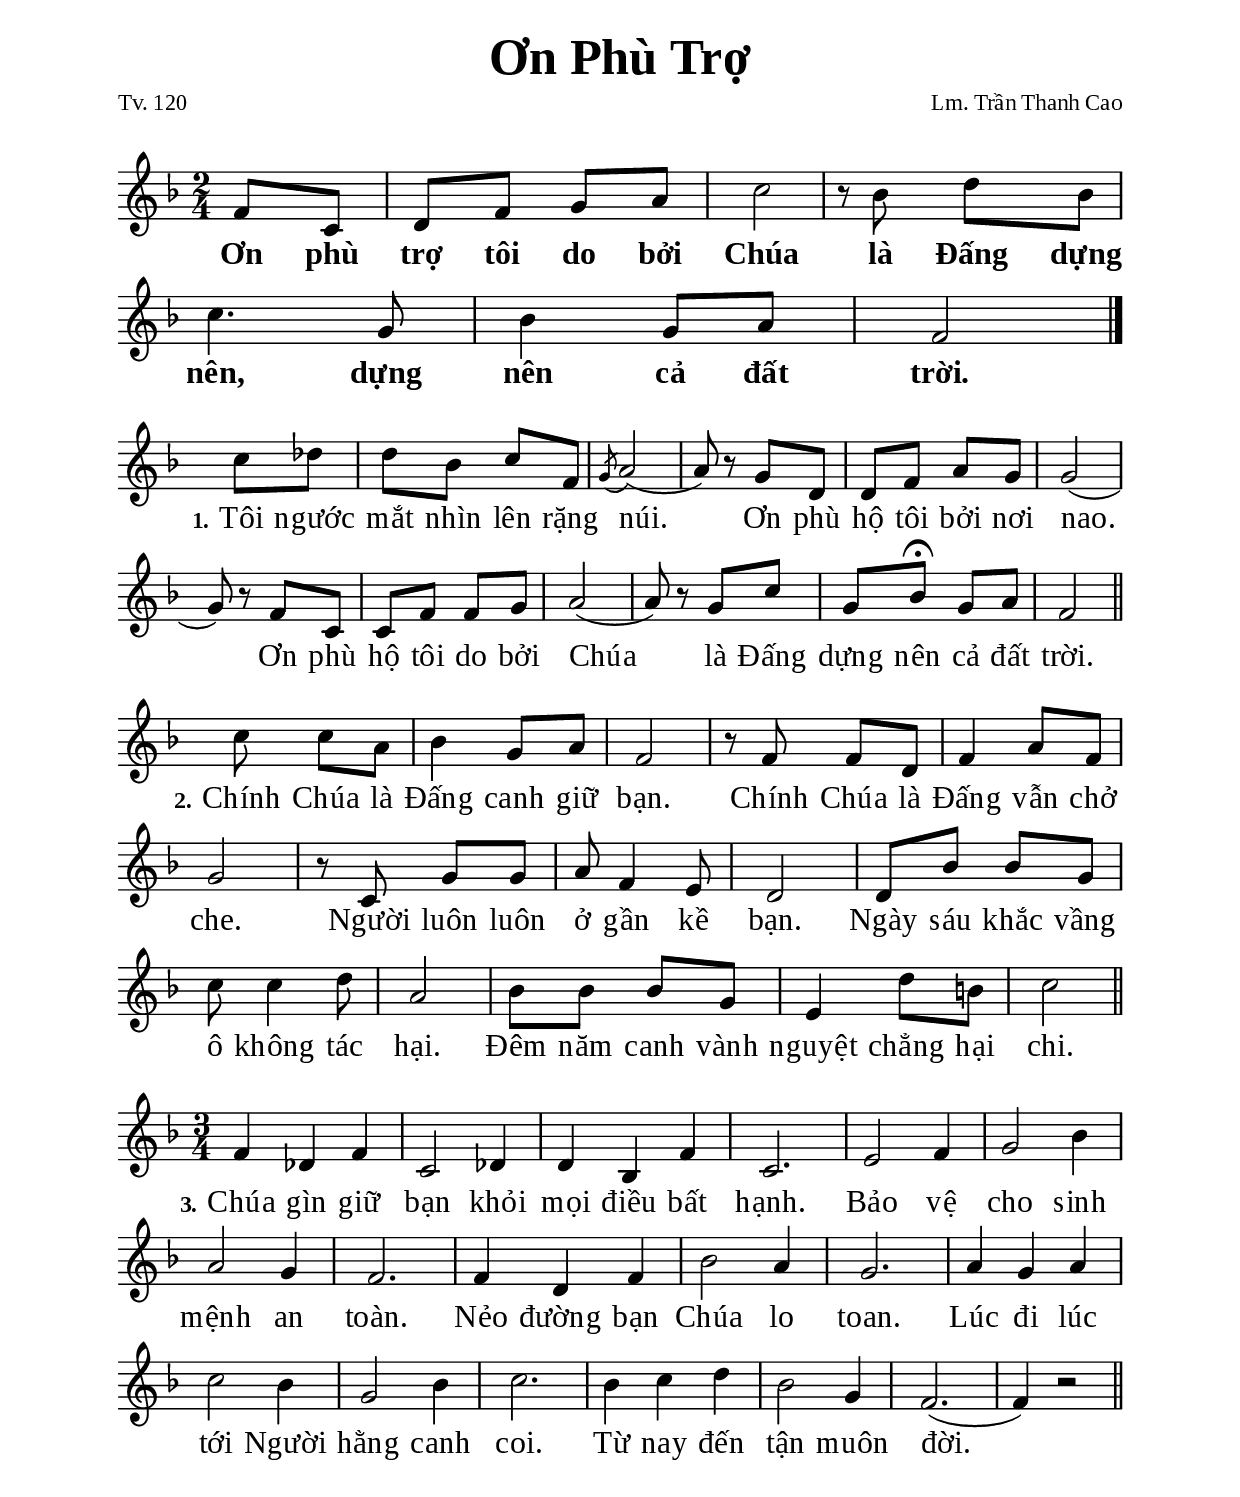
% Cài đặt chung
\version "2.20.0"
\include "english.ly"

\header {
  title = \markup { \fontsize #3 "Ơn Phù Trợ" }
  poet = "Tv. 120"
  composer = "Lm. Trần Thanh Cao"
  arranger = " "
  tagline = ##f
}

\paper {
  #(set-paper-size "a4")
  top-margin = 10\mm
  bottom-margin = 10\mm
  left-margin = 20\mm
  right-margin = 20\mm
  indent = #0
  #(define fonts
    (make-pango-font-tree
      "Liberation Serif"
      "Liberation Serif"
      "Liberation Serif"
      (/ 20 20)))
  page-count = #1
}

% Nhạc điệp khúc
nhacDiepKhuc = \relative c' {
  \partial 4 f8 c |
  d f g a |
  c2 |
  r8 bf d bf |
  c4. g8 |
  bf4 g8 a |
  f2 \bar "|."
}

% Nhạc phiên khúc
nhacPhienKhucMot = \relative c'' {
  \partial 4 c8 df |
  d bf c f, |
  \acciaccatura g8 a2 ( |
  a8) r g d |
  d f a g |
  g2 ( |
  g8) r8 f c |
  c f f g |
  a2 ( |
  a8) r g c |
  g bf \fermata g a |
  f2 \bar "||"
}

nhacPhienKhucHai = \relative c'' {
  \partial 4. c8 c a |
  bf4 g8 a |
  f2 |
  r8 f f d |
  f4 a8 f |
  g2 |
  r8 c, g' g |
  a f4 e8 |
  d2 |
  d8 bf' bf g |
  c c4 d8 |
  a2 |
  bf8 bf bf g |
  e4 d'8 b! |
  c2 \bar "||"
}

nhacPhienKhucBa = \relative c' {
  f4 df f |
  c2 df4 |
  d bf f' |
  c2. |
  e2 f4 |
  g2 bf4 |
  a2 g4 |
  f2. |
  f4 d f |
  bf2 a4 |
  g2. |
  a4 g a |
  c2 bf4 |
  g2 bf4 |
  c2. |
  bf4 c d |
  bf2 g4 |
  f2. ( |
  f4) r2 \bar "||"
}

% Lời điệp khúc
loiDiepKhuc = \lyricmode {
  Ơn phù trợ tôi do bởi Chúa
  là Đấng dựng nên, dựng nên cả đất trời.
}

% Lời phiên khúc
loiPhienKhucMot = \lyricmode {
  \set stanza = #"1."
  Tôi ngước mắt nhìn lên rặng núi.
  Ơn phù hộ tôi bởi nơi nao.
  Ơn phù hộ tôi do bởi Chúa
  là Đấng dựng nên cả đất trời.
}

loiPhienKhucHai = \lyricmode {
  \set stanza = #"2."
  Chính Chúa là Đấng canh giữ bạn.
  Chính Chúa là Đấng vẫn chở che.
  Người luôn luôn ở gần kề bạn.
  Ngày sáu khắc vầng ô không tác hại.
  Đêm năm canh vành nguyệt chẳng hại chi.
}

loiPhienKhucBa = \lyricmode {
  \set stanza = #"3."
  Chúa gìn giữ bạn khỏi mọi điều bất hạnh.
  Bảo vệ cho sinh mệnh an toàn.
  Nẻo đường bạn Chúa lo toan.
  Lúc đi lúc tới Người hằng canh coi.
  Từ nay đến tận muôn đời.
}


% Dàn trang
\score {
  \new ChoirStaff <<
    \new Staff = diepKhuc \with {
        \consists "Merge_rests_engraver"
        \magnifyStaff #(magstep +1)
      }
      <<
      \new Voice = beSop {
        \key f \major \time 2/4 \stemNeutral \nhacDiepKhuc
      }
    >>
    \new Lyrics \lyricsto beSop \loiDiepKhuc
  >>
  \layout {
    \override Lyrics.LyricText.font-series = #'bold
    \override Lyrics.LyricText.font-size = #+3
    \override Lyrics.LyricSpace.minimum-distance = #4.0
    \override Score.BarNumber.break-visibility = ##(#f #f #f)
    \override Score.SpacingSpanner.uniform-stretching = ##t
  }
}

\score {
  \new ChoirStaff <<
    \new Staff = phienKhuc \with {
        \magnifyStaff #(magstep +1)
      }
      <<
      \new Voice = beSop {
        \key f \major \time 2/4 \nhacPhienKhucMot
      }
    >>
    \new Lyrics \lyricsto beSop \loiPhienKhucMot
  >>
  \layout {
    \override Staff.TimeSignature.transparent = ##t
    \override Lyrics.LyricText.font-size = #+3
    \override Lyrics.LyricSpace.minimum-distance = #1.0
    \override Score.BarNumber.break-visibility = ##(#f #f #f)
    \override Score.SpacingSpanner.uniform-stretching = ##t
  } 
}

\score {
  \new ChoirStaff <<
    \new Staff = phienKhuc \with {
        \magnifyStaff #(magstep +1)
      }
      <<
      \new Voice = beSop {
        \key f \major \time 2/4 \nhacPhienKhucHai
      }
    >>
    \new Lyrics \lyricsto beSop \loiPhienKhucHai
  >>
  \layout {
    \override Staff.TimeSignature.transparent = ##t
    \override Lyrics.LyricText.font-size = #+3
    \override Lyrics.LyricSpace.minimum-distance = #1.0
    \override Score.BarNumber.break-visibility = ##(#f #f #f)
    \override Score.SpacingSpanner.uniform-stretching = ##t
  } 
}

\score {
  \new ChoirStaff <<
    \new Staff = phienKhuc \with {
        \magnifyStaff #(magstep +1)
      }
      <<
      \new Voice = beSop {
        \key f \major \time 3/4 \nhacPhienKhucBa
      }
    >>
    \new Lyrics \lyricsto beSop \loiPhienKhucBa
  >>
  \layout {
    %\override Staff.TimeSignature.transparent = ##t
    \override Lyrics.LyricText.font-size = #+3
    \override Lyrics.LyricSpace.minimum-distance = #1.0
    \override Score.BarNumber.break-visibility = ##(#f #f #f)
    \override Score.SpacingSpanner.uniform-stretching = ##t
  } 
}
